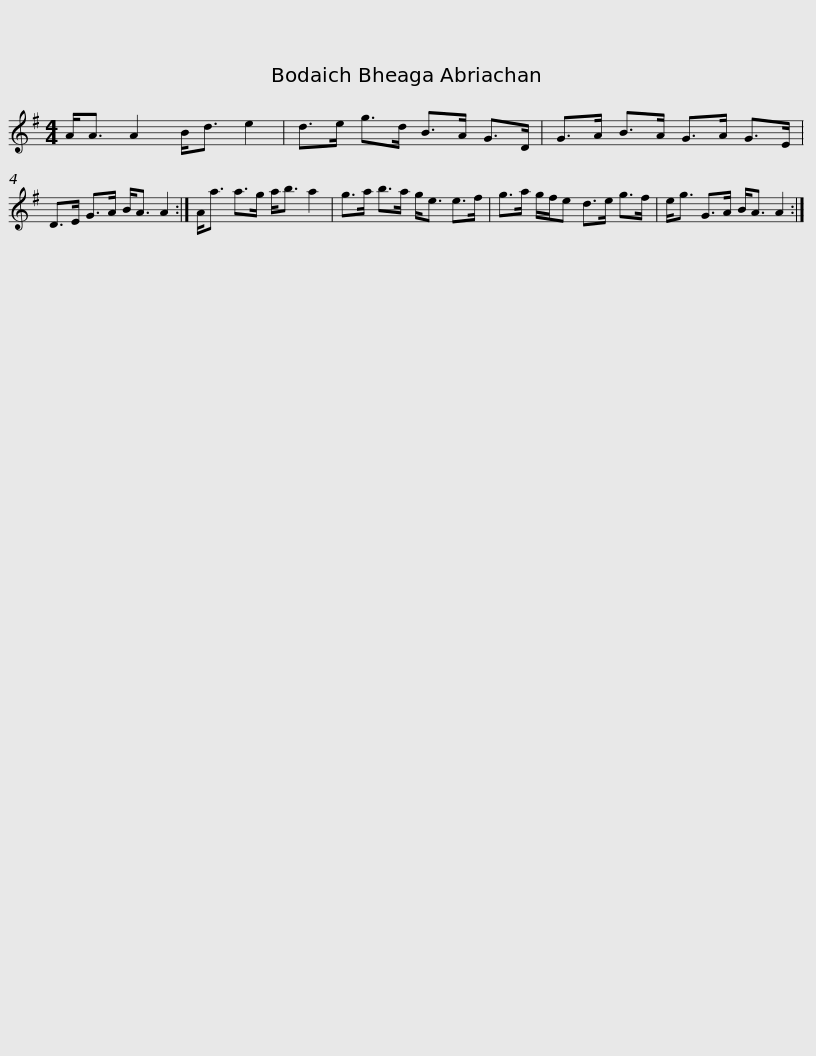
X:1
L:1/8
M:4/4
I:linebreak $
K:G
V:1 treble
V:1
 A<A A2 B<d e2 | d>e g>d B>A G>D | G>A B>A G>A G>E | D>E G>A B<A A2 :| A<a a>g a<b a2 |$ %5
 g>a b>a g<e e>f | g>a g/f/e d>e g>f | e<g G>A B<A A2 :| %8
